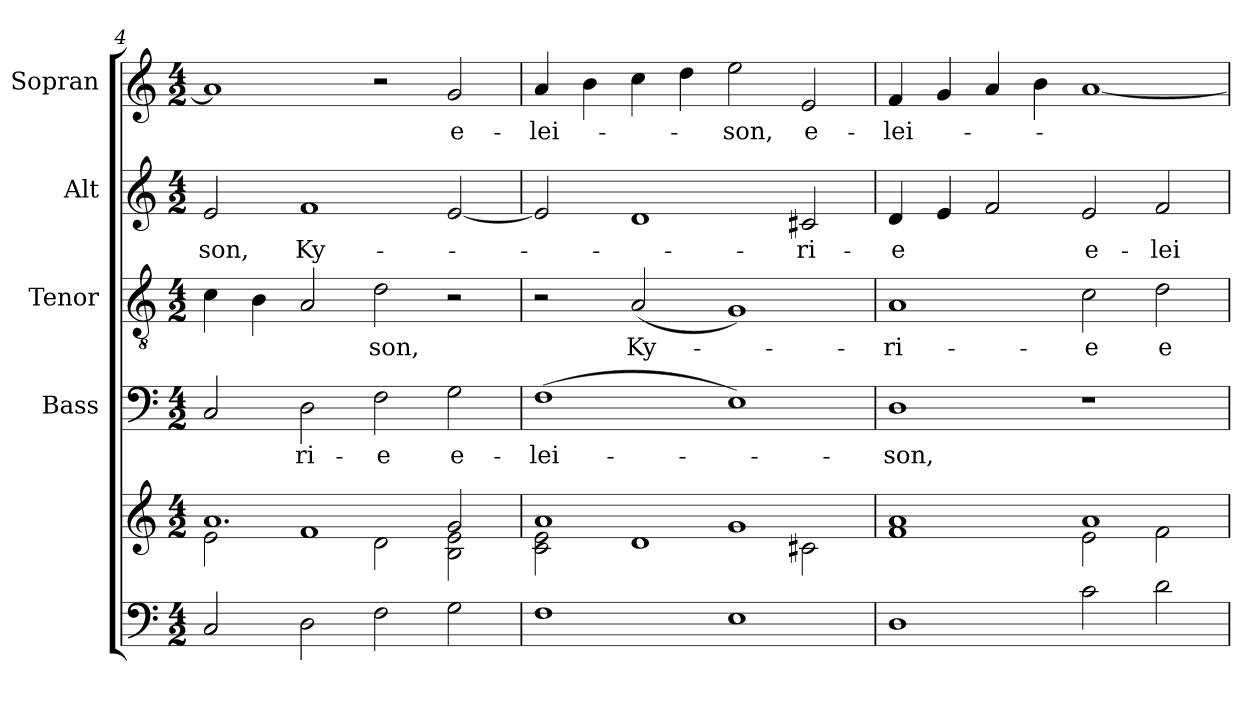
**kern	**kern	**kern	**text	**kern	**text	**kern	**text	**kern	**text
*part5	*part5	*part4	*part4	*part3	*part3	*part2	*part2	*part1	*part1
*staff6	*staff5	*staff4	*staff4	*staff3	*staff3	*staff2	*staff2	*staff1	*staff1
*	*	*I"Bass	*	*I"Tenor	*	*I"Alt	*	*I"Sopran	*
*	*	*I'B.	*	*I'T.	*	*I'A.	*	*I'S.	*
*clefF4	*clefG2	*clefF4	*	*clefGv2	*	*clefG2	*	*clefG2	*
*k[]	*k[]	*k[]	*	*k[]	*	*k[]	*	*k[]	*
*C:	*C:	*C:	*	*C:	*	*C:	*	*C:	*
*M4/2	*M4/2	*M4/2	*	*M4/2	*	*M4/2	*	*M4/2	*
=4	=4	=4	=4	=4	=4	=4	=4	=4	=4
*	*^	*	*	*	*	*	*	*	*
*	*	*^	*	*	*	*	*	*	*	*
!	!	!	!	!	!	!	!	!	!LO:LY:b	!	!
2C/	1.a	2e\	1ryy	2C/	.	4c\	.	2e/	-son,	1a]	.
.	.	.	.	.	.	4B\	.	.	.	.	.
!	!	!	!	!	!LO:LY:b	!	!	!	!LO:LY:b	!	!
2D\	.	1f	.	2D\	-ri-	2A/	.	1f	Ky-	.	.
!	!	!	!	!	!LO:LY:b	!	!LO:LY:b	!	!	!	!
2F\	.	.	2d\	2F\	-e	2d\	-son,	.	.	2r	.
!	!	!	!	!	!LO:LY:b	!	!	!	!	!	!LO:LY:b
2G\	2g/	2B\ 2e\	2ryy	2G\	e-	2r	.	[2e/	.	2g/	e-
=5	=5	=5	=5	=5	=5	=5	=5	=5	=5	=5	=5
!	!	!	!	!	!LO:LY:b	!	!	!	!	!	!LO:LY:b
*	*	*v	*v	*	*	*	*	*	*	*	*
1F	1a	2c\ 2e\	(>1F	-lei-	2r	.	2e/]	.	4a/	-lei-
.	.	.	.	.	.	.	.	.	4b\	.
!	!	!	!	!	!	!LO:LY:b	!	!	!	!
.	.	1d	.	.	(<2A/	Ky-	1d	.	4cc\	.
.	.	.	.	.	.	.	.	.	4dd\	.
!	!	!	!	!	!	!	!	!	!	!LO:LY:b
1E	1g	.	1E)	.	1G)	.	.	.	2ee\	-son,
!	!	!	!	!	!	!	!	!LO:LY:b	!	!LO:LY:b
.	.	2c#X\	.	.	.	.	2c#X/	-ri-	2e/	e-
!!LO:LB:g=z
=6	=6	=6	=6	=6	=6	=6	=6	=6	=6	=6
!	!	!	!	!LO:LY:b	!	!LO:LY:b	!	!LO:LY:b	!	!LO:LY:b
1D	1f 1a	1ryy	1D	-son,	1A	-ri-	4d/	-e	4f/	-lei-
.	.	.	.	.	.	.	4e/	.	4g/	.
.	.	.	.	.	.	.	2f/	.	4a/	.
.	.	.	.	.	.	.	.	.	4b\	.
!	!	!	!	!	!	!LO:LY:b	!	!LO:LY:b	!	!
2c\	1a	2e\	1r	.	2c\	-e	2e/	e-	[1a	.
!	!	!	!	!	!	!LO:LY:b	!	!LO:LY:b	!	!
2d\	.	2f\	.	.	2d\	e-	2f/	-lei-	.	.
*	*v	*v	*	*	*	*	*	*	*	*
=	=	=	=	=	=	=	=	=	=
*-	*-	*-	*-	*-	*-	*-	*-	*-	*-
